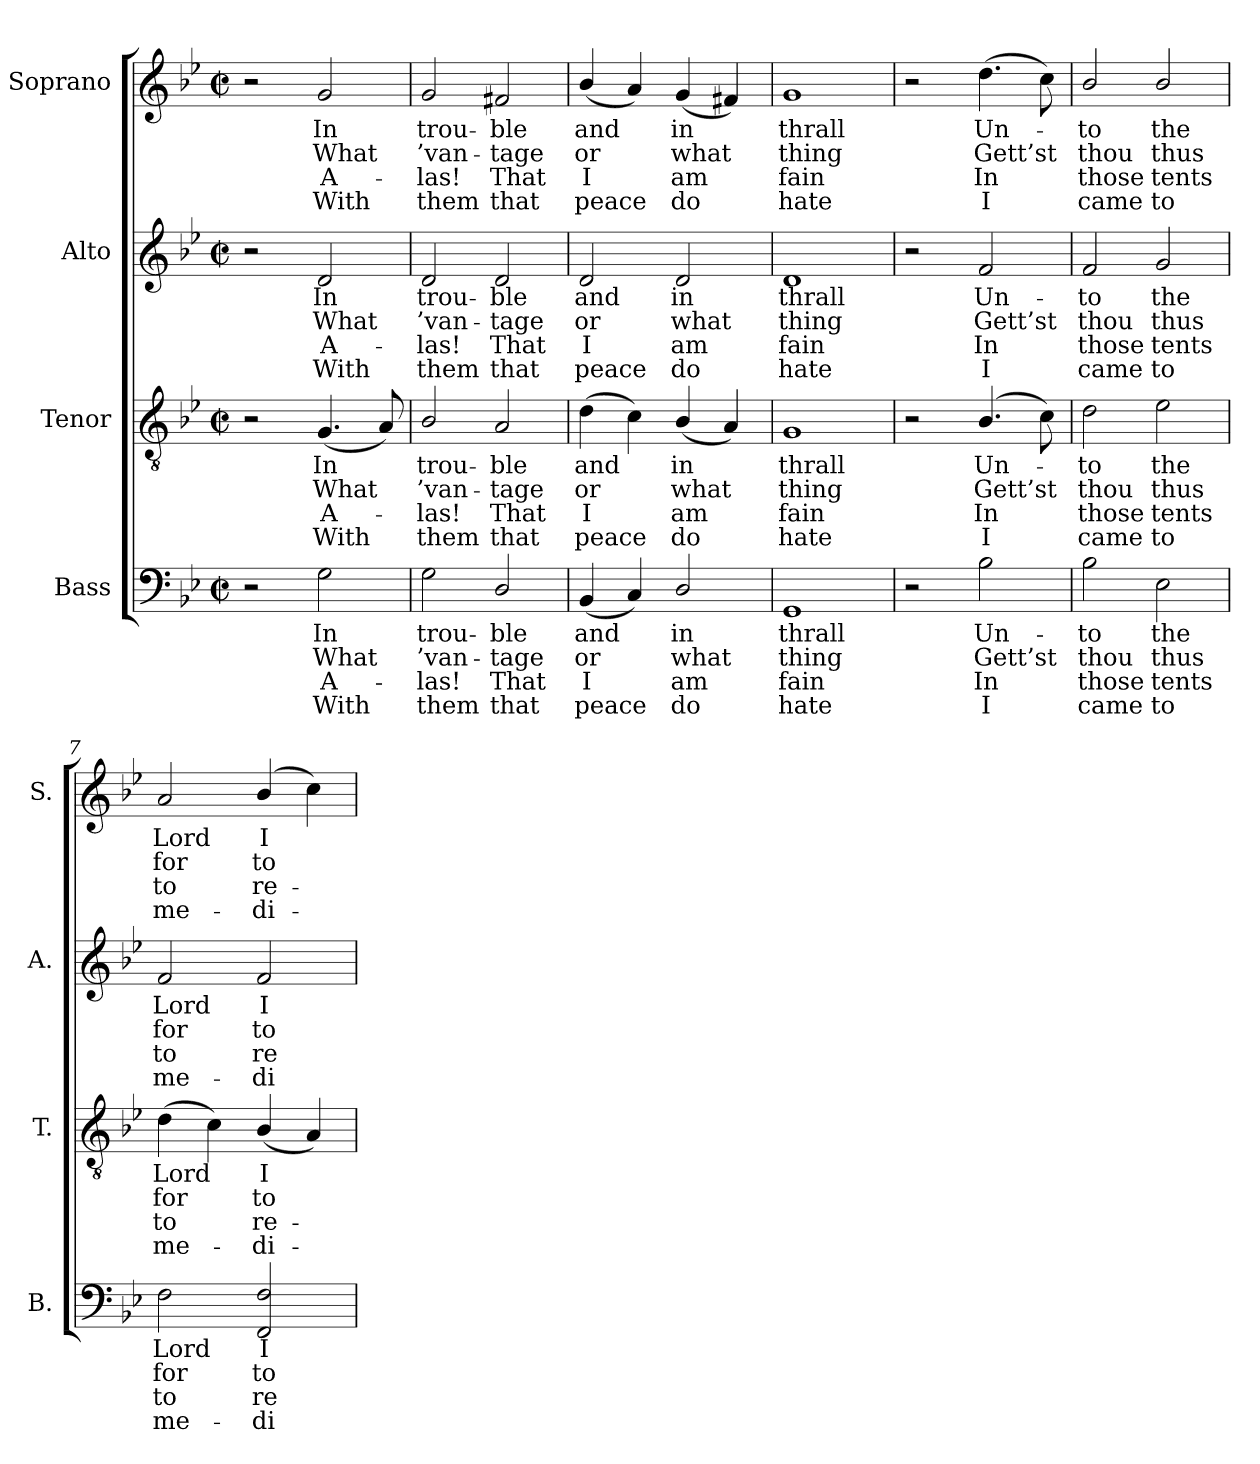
**kern	**text	**text	**text	**text	**kern	**text	**text	**text	**text	**kern	**text	**text	**text	**text	**kern	**text	**text	**text	**text
*part4	*part4	*part4	*part4	*part4	*part3	*part3	*part3	*part3	*part3	*part2	*part2	*part2	*part2	*part2	*part1	*part1	*part1	*part1	*part1
*staff4	*staff4	*staff4	*staff4	*staff4	*staff3	*staff3	*staff3	*staff3	*staff3	*staff2	*staff2	*staff2	*staff2	*staff2	*staff1	*staff1	*staff1	*staff1	*staff1
*I"Bass	*	*	*	*	*I"Tenor	*	*	*	*	*I"Alto	*	*	*	*	*I"Soprano	*	*	*	*
*I'B.	*	*	*	*	*I'T.	*	*	*	*	*I'A.	*	*	*	*	*I'S.	*	*	*	*
!!LO:PB:g=z
*clefF4	*	*	*	*	*clefGv2	*	*	*	*	*clefG2	*	*	*	*	*clefG2	*	*	*	*
*	*	*	*	*	*ITrd7c12	*	*	*	*	*	*	*	*	*	*	*	*	*	*
*k[b-e-]	*	*	*	*	*k[b-e-]	*	*	*	*	*k[b-e-]	*	*	*	*	*k[b-e-]	*	*	*	*
*g:	*	*	*	*	*g:	*	*	*	*	*g:	*	*	*	*	*g:	*	*	*	*
*M2/2	*	*	*	*	*M2/2	*	*	*	*	*M2/2	*	*	*	*	*M2/2	*	*	*	*
*met(c|)	*	*	*	*	*met(c|)	*	*	*	*	*met(c|)	*	*	*	*	*met(c|)	*	*	*	*
=1	=1	=1	=1	=1	=1	=1	=1	=1	=1	=1	=1	=1	=1	=1	=1	=1	=1	=1	=1
2r	.	.	.	.	2r	.	.	.	.	2r	.	.	.	.	2r	.	.	.	.
!	!LO:LY:b:color=#000000	!LO:LY:b:color=#000000	!LO:LY:b:color=#000000	!LO:LY:b:color=#000000	!	!	!	!	!	!	!	!	!	!	!	!	!	!	!
!	!	!	!	!	!	!LO:LY:b:color=#000000	!LO:LY:b:color=#000000	!LO:LY:b:color=#000000	!LO:LY:b:color=#000000	!	!	!	!	!	!	!	!	!	!
!	!	!	!	!	!	!	!	!	!	!	!LO:LY:b:color=#000000	!LO:LY:b:color=#000000	!LO:LY:b:color=#000000	!LO:LY:b:color=#000000	!	!	!	!	!
!	!	!	!	!	!	!	!	!	!	!	!	!	!	!	!	!LO:LY:b:color=#000000	!LO:LY:b:color=#000000	!LO:LY:b:color=#000000	!LO:LY:b:color=#000000
2Gi\	In	What	A-	-With	(4.GGi/	In	What	A-	-With	2di/	In	What	A-	-With	2gi/	In	What	A-	-With
.	.	.	.	.	8AAi/)	.	.	.	.	.	.	.	.	.	.	.	.	.	.
=2	=2	=2	=2	=2	=2	=2	=2	=2	=2	=2	=2	=2	=2	=2	=2	=2	=2	=2	=2
!	!LO:LY:b:color=#000000	!LO:LY:b:color=#000000	!LO:LY:b:color=#000000	!LO:LY:b:color=#000000	!	!	!	!	!	!	!	!	!	!	!	!	!	!	!
!	!	!	!	!	!	!LO:LY:b:color=#000000	!LO:LY:b:color=#000000	!LO:LY:b:color=#000000	!LO:LY:b:color=#000000	!	!	!	!	!	!	!	!	!	!
!	!	!	!	!	!	!	!	!	!	!	!LO:LY:b:color=#000000	!LO:LY:b:color=#000000	!LO:LY:b:color=#000000	!LO:LY:b:color=#000000	!	!	!	!	!
!	!	!	!	!	!	!	!	!	!	!	!	!	!	!	!	!LO:LY:b:color=#000000	!LO:LY:b:color=#000000	!LO:LY:b:color=#000000	!LO:LY:b:color=#000000
2Gi\	trou-	’van-	las!	them	2BB-i/	trou-	’van-	las!	them	2di/	trou-	’van-	las!	them	2gi/	trou-	’van-	las!	them
!	!LO:LY:b:color=#000000	!LO:LY:b:color=#000000	!LO:LY:b:color=#000000	!LO:LY:b:color=#000000	!	!	!	!	!	!	!	!	!	!	!	!	!	!	!
!	!	!	!	!	!	!LO:LY:b:color=#000000	!LO:LY:b:color=#000000	!LO:LY:b:color=#000000	!LO:LY:b:color=#000000	!	!	!	!	!	!	!	!	!	!
!	!	!	!	!	!	!	!	!	!	!	!LO:LY:b:color=#000000	!LO:LY:b:color=#000000	!LO:LY:b:color=#000000	!LO:LY:b:color=#000000	!	!	!	!	!
!	!	!	!	!	!	!	!	!	!	!	!	!	!	!	!	!LO:LY:b:color=#000000	!LO:LY:b:color=#000000	!LO:LY:b:color=#000000	!LO:LY:b:color=#000000
2Di/	-ble	-tage	That	that	2AAi/	-ble	-tage	That	that	2di/	-ble	-tage	That	that	2f#Xi/	-ble	-tage	That	that
=3	=3	=3	=3	=3	=3	=3	=3	=3	=3	=3	=3	=3	=3	=3	=3	=3	=3	=3	=3
!	!LO:LY:b:color=#000000	!LO:LY:b:color=#000000	!LO:LY:b:color=#000000	!LO:LY:b:color=#000000	!	!	!	!	!	!	!	!	!	!	!	!	!	!	!
!	!	!	!	!	!	!LO:LY:b:color=#000000	!LO:LY:b:color=#000000	!LO:LY:b:color=#000000	!LO:LY:b:color=#000000	!	!	!	!	!	!	!	!	!	!
!	!	!	!	!	!	!	!	!	!	!	!LO:LY:b:color=#000000	!LO:LY:b:color=#000000	!LO:LY:b:color=#000000	!LO:LY:b:color=#000000	!	!	!	!	!
!	!	!	!	!	!	!	!	!	!	!	!	!	!	!	!	!LO:LY:b:color=#000000	!LO:LY:b:color=#000000	!LO:LY:b:color=#000000	!LO:LY:b:color=#000000
(4BB-i/	and	or	I	peace	(4Di\	and	or	I	peace	2di/	and	or	I	peace	(4b-i/	and	or	I	peace
4Ci/)	.	.	.	.	4Ci\)	.	.	.	.	.	.	.	.	.	4ai/)	.	.	.	.
!	!LO:LY:b:color=#000000	!LO:LY:b:color=#000000	!LO:LY:b:color=#000000	!LO:LY:b:color=#000000	!	!	!	!	!	!	!	!	!	!	!	!	!	!	!
!	!	!	!	!	!	!LO:LY:b:color=#000000	!LO:LY:b:color=#000000	!LO:LY:b:color=#000000	!LO:LY:b:color=#000000	!	!	!	!	!	!	!	!	!	!
!	!	!	!	!	!	!	!	!	!	!	!LO:LY:b:color=#000000	!LO:LY:b:color=#000000	!LO:LY:b:color=#000000	!LO:LY:b:color=#000000	!	!	!	!	!
!	!	!	!	!	!	!	!	!	!	!	!	!	!	!	!	!LO:LY:b:color=#000000	!LO:LY:b:color=#000000	!LO:LY:b:color=#000000	!LO:LY:b:color=#000000
2Di/	in	what	am	do	(4BB-i/	in	what	am	do	2di/	in	what	am	do	(4gi/	in	what	am	do
.	.	.	.	.	4AAi/)	.	.	.	.	.	.	.	.	.	4f#Xi/)	.	.	.	.
=4	=4	=4	=4	=4	=4	=4	=4	=4	=4	=4	=4	=4	=4	=4	=4	=4	=4	=4	=4
!	!LO:LY:b:color=#000000	!LO:LY:b:color=#000000	!LO:LY:b:color=#000000	!LO:LY:b:color=#000000	!	!	!	!	!	!	!	!	!	!	!	!	!	!	!
!	!	!	!	!	!	!LO:LY:b:color=#000000	!LO:LY:b:color=#000000	!LO:LY:b:color=#000000	!LO:LY:b:color=#000000	!	!	!	!	!	!	!	!	!	!
!	!	!	!	!	!	!	!	!	!	!	!LO:LY:b:color=#000000	!LO:LY:b:color=#000000	!LO:LY:b:color=#000000	!LO:LY:b:color=#000000	!	!	!	!	!
!	!	!	!	!	!	!	!	!	!	!	!	!	!	!	!	!LO:LY:b:color=#000000	!LO:LY:b:color=#000000	!LO:LY:b:color=#000000	!LO:LY:b:color=#000000
1GGi	thrall	thing	fain	hate	1GGi	thrall	thing	fain	hate	1di	thrall	thing	fain	hate	1gi	thrall	thing	fain	hate
=5	=5	=5	=5	=5	=5	=5	=5	=5	=5	=5	=5	=5	=5	=5	=5	=5	=5	=5	=5
2r	.	.	.	.	2r	.	.	.	.	2r	.	.	.	.	2r	.	.	.	.
!	!LO:LY:b:color=#000000	!LO:LY:b:color=#000000	!LO:LY:b:color=#000000	!LO:LY:b:color=#000000	!	!	!	!	!	!	!	!	!	!	!	!	!	!	!
!	!	!	!	!	!	!LO:LY:b:color=#000000	!LO:LY:b:color=#000000	!LO:LY:b:color=#000000	!LO:LY:b:color=#000000	!	!	!	!	!	!	!	!	!	!
!	!	!	!	!	!	!	!	!	!	!	!LO:LY:b:color=#000000	!LO:LY:b:color=#000000	!LO:LY:b:color=#000000	!LO:LY:b:color=#000000	!	!	!	!	!
!	!	!	!	!	!	!	!	!	!	!	!	!	!	!	!	!LO:LY:b:color=#000000	!LO:LY:b:color=#000000	!LO:LY:b:color=#000000	!LO:LY:b:color=#000000
2B-i\	Un-	Gett’st	In	I	(4.BB-i/	Un-	Gett’st	In	I	2fi/	Un-	Gett’st	In	I	(4.ddi\	Un-	Gett’st	In	I
.	.	.	.	.	8Ci\)	.	.	.	.	.	.	.	.	.	8cci\)	.	.	.	.
=6	=6	=6	=6	=6	=6	=6	=6	=6	=6	=6	=6	=6	=6	=6	=6	=6	=6	=6	=6
!	!LO:LY:b:color=#000000	!LO:LY:b:color=#000000	!LO:LY:b:color=#000000	!LO:LY:b:color=#000000	!	!	!	!	!	!	!	!	!	!	!	!	!	!	!
!	!	!	!	!	!	!LO:LY:b:color=#000000	!LO:LY:b:color=#000000	!LO:LY:b:color=#000000	!LO:LY:b:color=#000000	!	!	!	!	!	!	!	!	!	!
!	!	!	!	!	!	!	!	!	!	!	!LO:LY:b:color=#000000	!LO:LY:b:color=#000000	!LO:LY:b:color=#000000	!LO:LY:b:color=#000000	!	!	!	!	!
!	!	!	!	!	!	!	!	!	!	!	!	!	!	!	!	!LO:LY:b:color=#000000	!LO:LY:b:color=#000000	!LO:LY:b:color=#000000	!LO:LY:b:color=#000000
2B-i\	-to	thou	those	came	2Di\	-to	thou	those	came	2fi/	-to	thou	those	came	2b-i/	-to	thou	those	came
!	!LO:LY:b:color=#000000	!LO:LY:b:color=#000000	!LO:LY:b:color=#000000	!LO:LY:b:color=#000000	!	!	!	!	!	!	!	!	!	!	!	!	!	!	!
!	!	!	!	!	!	!LO:LY:b:color=#000000	!LO:LY:b:color=#000000	!LO:LY:b:color=#000000	!LO:LY:b:color=#000000	!	!	!	!	!	!	!	!	!	!
!	!	!	!	!	!	!	!	!	!	!	!LO:LY:b:color=#000000	!LO:LY:b:color=#000000	!LO:LY:b:color=#000000	!LO:LY:b:color=#000000	!	!	!	!	!
!	!	!	!	!	!	!	!	!	!	!	!	!	!	!	!	!LO:LY:b:color=#000000	!LO:LY:b:color=#000000	!LO:LY:b:color=#000000	!LO:LY:b:color=#000000
2E-i\	the	thus	tents	to	2E-i\	the	thus	tents	to	2gi/	the	thus	tents	to	2b-i/	the	thus	tents	to
=7	=7	=7	=7	=7	=7	=7	=7	=7	=7	=7	=7	=7	=7	=7	=7	=7	=7	=7	=7
!	!LO:LY:b:color=#000000	!LO:LY:b:color=#000000	!LO:LY:b:color=#000000	!LO:LY:b:color=#000000	!	!	!	!	!	!	!	!	!	!	!	!	!	!	!
!	!	!	!	!	!	!LO:LY:b:color=#000000	!LO:LY:b:color=#000000	!LO:LY:b:color=#000000	!LO:LY:b:color=#000000	!	!	!	!	!	!	!	!	!	!
!	!	!	!	!	!	!	!	!	!	!	!LO:LY:b:color=#000000	!LO:LY:b:color=#000000	!LO:LY:b:color=#000000	!LO:LY:b:color=#000000	!	!	!	!	!
!	!	!	!	!	!	!	!	!	!	!	!	!	!	!	!	!LO:LY:b:color=#000000	!LO:LY:b:color=#000000	!LO:LY:b:color=#000000	!LO:LY:b:color=#000000
2Fi\	Lord	for	to	me-	(4Di\	Lord	for	to	me-	2fi/	Lord	for	to	me-	2ai/	Lord	for	to	me-
.	.	.	.	.	4Ci\)	.	.	.	.	.	.	.	.	.	.	.	.	.	.
!	!LO:LY:b:color=#000000	!LO:LY:b:color=#000000	!LO:LY:b:color=#000000	!LO:LY:b:color=#000000	!	!	!	!	!	!	!	!	!	!	!	!	!	!	!
!	!	!	!	!	!	!LO:LY:b:color=#000000	!LO:LY:b:color=#000000	!LO:LY:b:color=#000000	!LO:LY:b:color=#000000	!	!	!	!	!	!	!	!	!	!
!	!	!	!	!	!	!	!	!	!	!	!LO:LY:b:color=#000000	!LO:LY:b:color=#000000	!LO:LY:b:color=#000000	!LO:LY:b:color=#000000	!	!	!	!	!
!	!	!	!	!	!	!	!	!	!	!	!	!	!	!	!	!LO:LY:b:color=#000000	!LO:LY:b:color=#000000	!LO:LY:b:color=#000000	!LO:LY:b:color=#000000
2FFi/ 2Fi	I	to	-re-	-di-	(4BB-i/	I	to	-re-	-di-	2fi/	I	to	-re-	-di-	(4b-i/	I	to	-re-	-di-
.	.	.	.	.	4AAi/)	.	.	.	.	.	.	.	.	.	4cci\)	.	.	.	.
=	=	=	=	=	=	=	=	=	=	=	=	=	=	=	=	=	=	=	=
*-	*-	*-	*-	*-	*-	*-	*-	*-	*-	*-	*-	*-	*-	*-	*-	*-	*-	*-	*-
